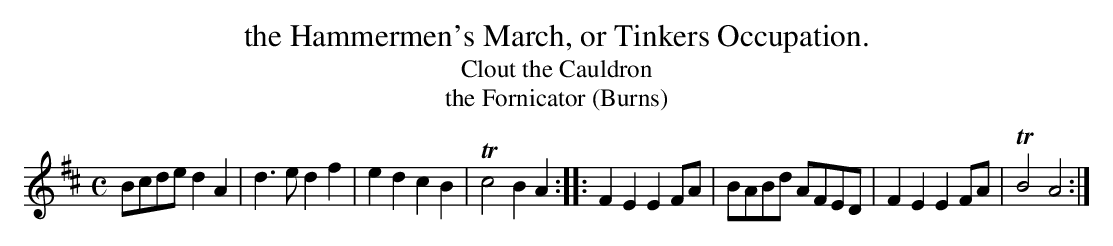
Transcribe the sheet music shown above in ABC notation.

X:1
T:the Hammermen's March, or Tinkers Occupation.
T:Clout the Cauldron
T:the Fornicator (Burns)
M:C
L:1/8
K:AMix
Bcde d2A2|d3 e d2f2|e2d2 c2B2|Tc4 B2A2::\
F2E2 E2FA|BABd AFED|F2E2 E2FA|TB4 A4  :|
